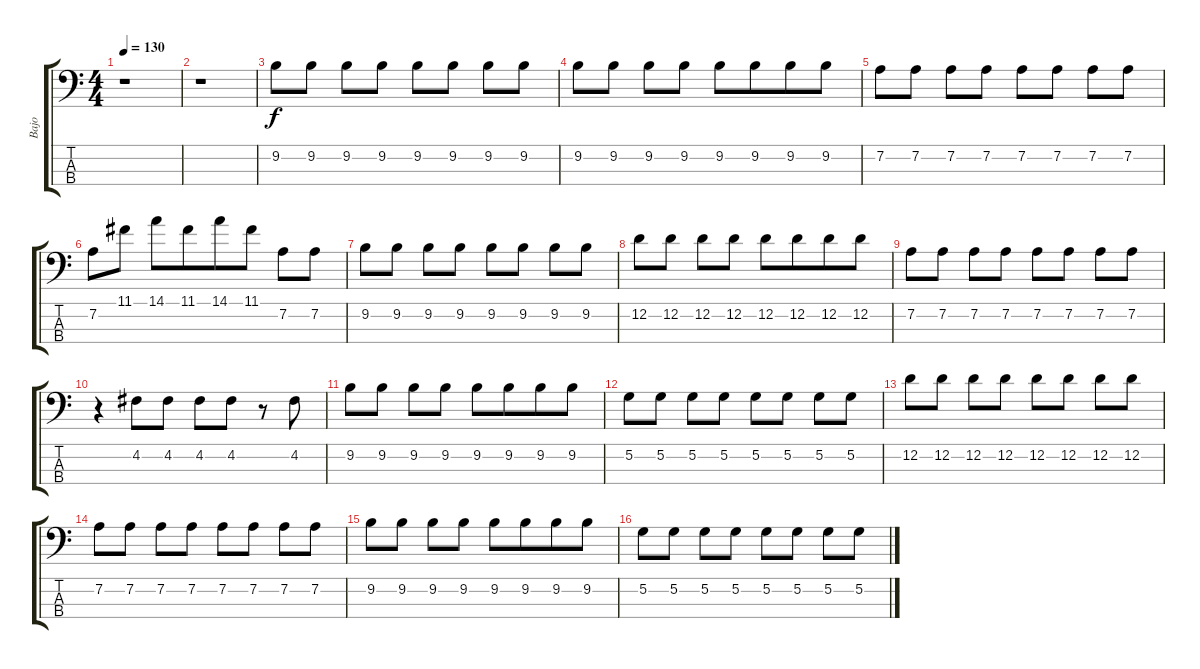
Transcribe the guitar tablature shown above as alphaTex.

\track ("Bajo" "Bajo") {instrument electricbassfinger}
\staff {score tabs}
\tuning (G2 D2 A1 E1) {hide}
\ts (4 4)
\tempo 130
\clef f4
\ks c
r.1{dy f} |
r.1 |
9.2.8 9.2.8 9.2.8 9.2.8 9.2.8 9.2.8 9.2.8 9.2.8 |
9.2.8 9.2.8 9.2.8{beam merge} 9.2.8 9.2.8 9.2.8{beam merge} 9.2.8 9.2.8 |
7.2.8 7.2.8 7.2.8 7.2.8 7.2.8 7.2.8 7.2.8 7.2.8 |
7.2.8 11.1.8 14.1.8 11.1.8{beam merge} 14.1.8 11.1.8 7.2.8 7.2.8 |
9.2.8 9.2.8 9.2.8 9.2.8 9.2.8 9.2.8 9.2.8 9.2.8 |
12.2.8{beam merge} 12.2.8 12.2.8 12.2.8 12.2.8 12.2.8{beam merge} 12.2.8 12.2.8 |
7.2.8 7.2.8 7.2.8 7.2.8 7.2.8 7.2.8 7.2.8 7.2.8 |
r.4 4.2.8 4.2.8 4.2.8 4.2.8 r.8 4.2.8 |
9.2.8 9.2.8 9.2.8{beam merge} 9.2.8 9.2.8 9.2.8{beam merge} 9.2.8 9.2.8 |
5.2.8 5.2.8 5.2.8 5.2.8 5.2.8 5.2.8 5.2.8 5.2.8 |
12.2.8 12.2.8 12.2.8 12.2.8 12.2.8 12.2.8 12.2.8 12.2.8 |
7.2.8 7.2.8 7.2.8 7.2.8 7.2.8 7.2.8 7.2.8 7.2.8 |
9.2.8 9.2.8 9.2.8{beam merge} 9.2.8 9.2.8 9.2.8{beam merge} 9.2.8 9.2.8 |
5.2.8 5.2.8 5.2.8 5.2.8 5.2.8 5.2.8 5.2.8 5.2.8
